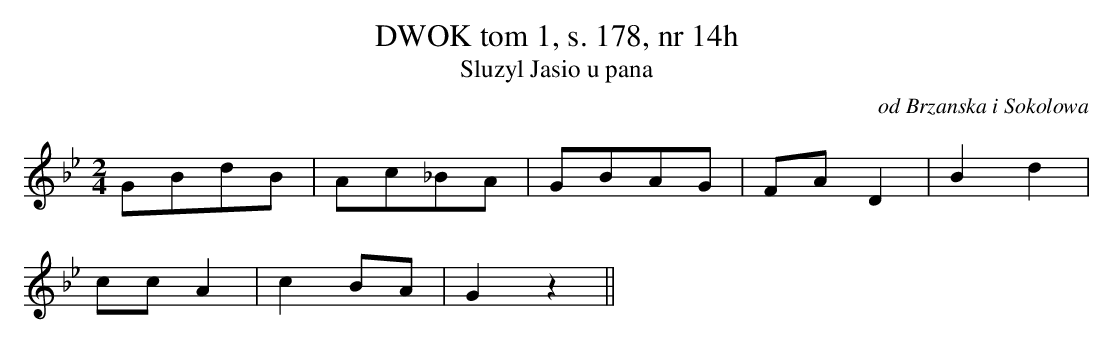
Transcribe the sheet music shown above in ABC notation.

X:1
T:DWOK tom 1, s. 178, nr 14h
T:Sluzyl Jasio u pana
O:od Brzanska i Sokolowa
M:2/4
L:1/8
K:Bb
GBdB | Ac_BA |GBAG | FAD2 |B2d2 |
 ccA2|c2 BA|G2z2||
